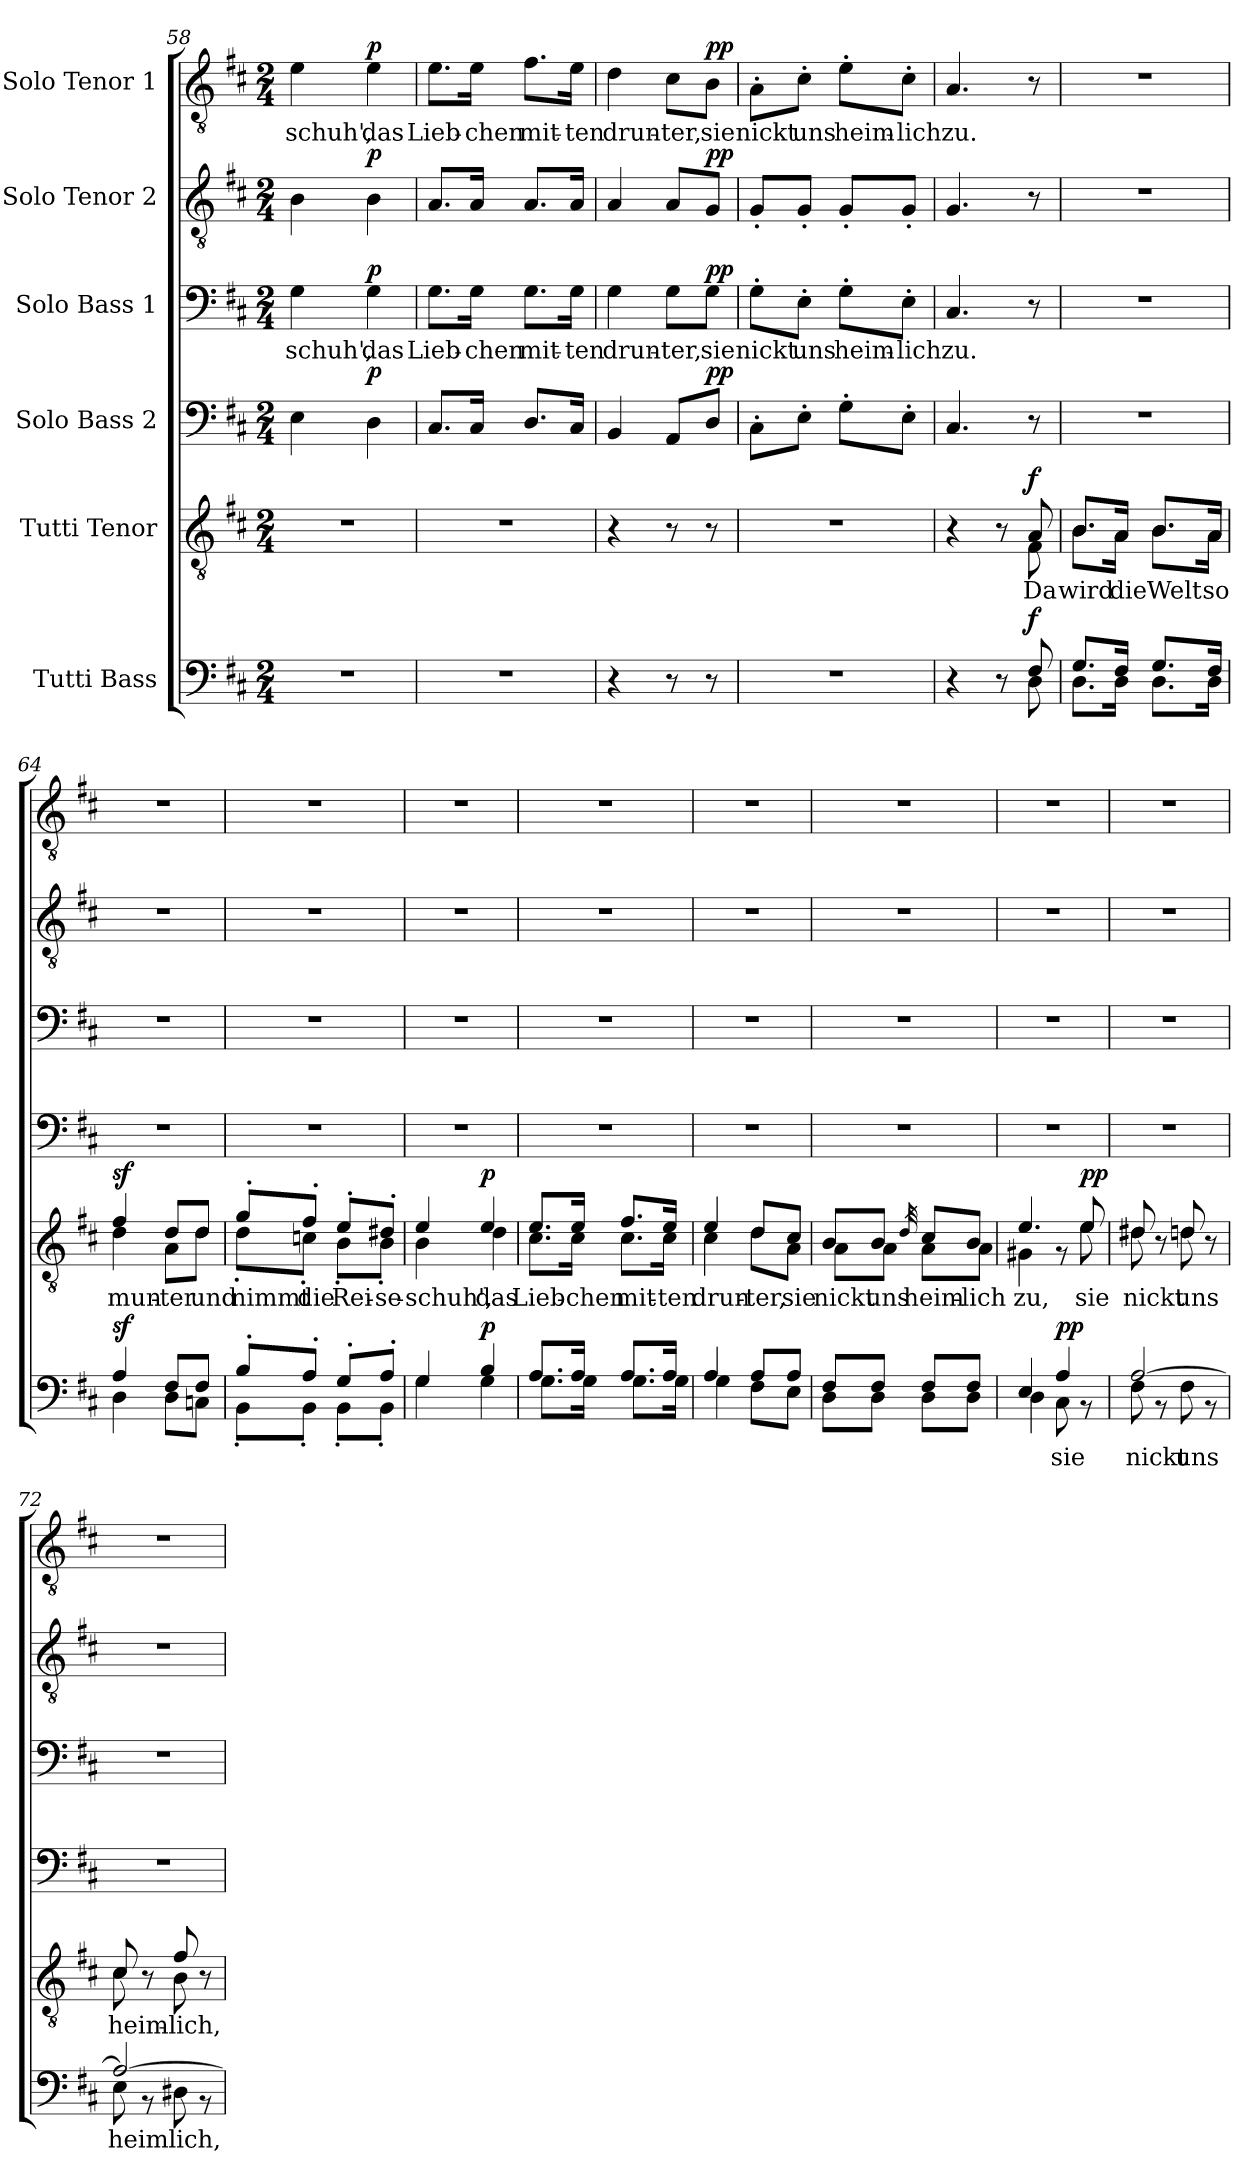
**kern	**text	**dynam	**kern	**text	**dynam	**kern	**dynam	**kern	**text	**dynam	**kern	**dynam	**kern	**text	**dynam
*part6	*part6	*part6	*part5	*part5	*part5	*part4	*part4	*part3	*part3	*part3	*part2	*part2	*part1	*part1	*part1
*staff6	*staff6	*staff6	*staff5	*staff5	*staff5	*staff4	*staff4	*staff3	*staff3	*staff3	*staff2	*staff2	*staff1	*staff1	*staff1
*I"Tutti Bass	*	*	*I"Tutti Tenor	*	*	*I"Solo Bass 2	*	*I"Solo Bass 1	*	*	*I"Solo Tenor 2	*	*I"Solo Tenor 1	*	*
*clefF4	*	*	*clefGv2	*	*	*clefF4	*	*clefF4	*	*	*clefGv2	*	*clefGv2	*	*
*k[f#c#]	*	*	*k[f#c#]	*	*	*k[f#c#]	*	*k[f#c#]	*	*	*k[f#c#]	*	*k[f#c#]	*	*
*M2/4	*	*	*M2/4	*	*	*M2/4	*	*M2/4	*	*	*M2/4	*	*M2/4	*	*
=58	=58	=58	=58	=58	=58	=58	=58	=58	=58	=58	=58	=58	=58	=58	=58
!	!	!	!	!	!	!	!	!	!LO:LY:b	!	!	!	!	!LO:LY:b	!
2r	.	.	2r	.	.	4E\	.	4G\	-schuh',	.	4B\	.	4e\	-schuh',	.
!	!	!	!	!	!	!	!LO:DY:a	!	!LO:LY:b	!LO:DY:a	!	!LO:DY:a	!	!LO:LY:b	!LO:DY:a
.	.	.	.	.	.	4D\	p	4G\	das	p	4B\	p	4e\	das	p
=59	=59	=59	=59	=59	=59	=59	=59	=59	=59	=59	=59	=59	=59	=59	=59
!	!	!	!	!	!	!	!	!	!LO:LY:b	!	!	!	!	!LO:LY:b	!
2r	.	.	2r	.	.	8.C#/L	.	8.G\L	Lieb-	.	8.A/L	.	8.e\L	Lieb-	.
!	!	!	!	!	!	!	!	!	!LO:LY:b	!	!	!	!	!LO:LY:b	!
.	.	.	.	.	.	16C#/Jk	.	16G\Jk	-chen	.	16A/Jk	.	16e\Jk	-chen	.
!	!	!	!	!	!	!	!	!	!LO:LY:b	!	!	!	!	!LO:LY:b	!
.	.	.	.	.	.	8.D/L	.	8.G\L	mit-	.	8.A/L	.	8.f#\L	mit-	.
!	!	!	!	!	!	!	!	!	!LO:LY:b	!	!	!	!	!LO:LY:b	!
.	.	.	.	.	.	16C#/Jk	.	16G\Jk	-ten	.	16A/Jk	.	16e\Jk	-ten	.
=60	=60	=60	=60	=60	=60	=60	=60	=60	=60	=60	=60	=60	=60	=60	=60
!	!	!	!	!	!	!	!	!	!LO:LY:b	!	!	!	!	!LO:LY:b	!
4r	.	.	4r	.	.	4BB/	.	4G\	drun-	.	4A/	.	4d\	drun-	.
!	!	!	!	!	!	!	!	!	!LO:LY:b	!	!	!	!	!LO:LY:b	!
8r	.	.	8r	.	.	8AA/L	.	8G\L	-ter,	.	8A/L	.	8c#\L	-ter,	.
!	!	!	!	!	!	!	!LO:DY:a	!	!LO:LY:b	!LO:DY:a	!	!LO:DY:a	!	!LO:LY:b	!LO:DY:a
8r	.	.	8r	.	.	8D/J	pp	8G\J	sie	pp	8G/J	pp	8B\J	sie	pp
!!LO:LB:g=z
=61	=61	=61	=61	=61	=61	=61	=61	=61	=61	=61	=61	=61	=61	=61	=61
!	!	!	!	!	!	!	!	!	!LO:LY:b	!	!	!	!	!LO:LY:b	!
2r	.	.	2r	.	.	8C#'\L	.	8G'\L	nickt	.	8G'/L	.	8A'\L	nickt	.
!	!	!	!	!	!	!	!	!	!LO:LY:b	!	!	!	!	!LO:LY:b	!
.	.	.	.	.	.	8E'\J	.	8E'\J	uns	.	8G'/J	.	8c#'\J	uns	.
!	!	!	!	!	!	!	!	!	!LO:LY:b	!	!	!	!	!LO:LY:b	!
.	.	.	.	.	.	8G'\L	.	8G'\L	heim-	.	8G'/L	.	8e'\L	heim-	.
!	!	!	!	!	!	!	!	!	!LO:LY:b	!	!	!	!	!LO:LY:b	!
.	.	.	.	.	.	8E'\J	.	8E'\J	-lich	.	8G'/J	.	8c#'\J	-lich	.
=62	=62	=62	=62	=62	=62	=62	=62	=62	=62	=62	=62	=62	=62	=62	=62
*^	*	*	*^	*	*	*	*	*	*	*	*	*	*	*	*
!	!	!	!	!	!	!	!	!	!	!	!LO:LY:b	!	!	!	!	!LO:LY:b	!
4r	4ryy	.	.	4r	4ryy	.	.	4.C#/	.	4.C#/	zu.	.	4.G/	.	4.A/	zu.	.
8r	8ryy	.	.	8r	8ryy	.	.	.	.	.	.	.	.	.	.	.	.
!	!	!	!LO:DY:a	!	!	!LO:LY:b	!LO:DY:a	!	!	!	!	!	!	!	!	!	!
8F#/	8D\	.	f	8A/	8F#\	Da	f	8r	.	8r	.	.	8r	.	8r	.	.
=63	=63	=63	=63	=63	=63	=63	=63	=63	=63	=63	=63	=63	=63	=63	=63	=63	=63
!	!	!	!	!	!	!LO:LY:b	!	!	!	!	!	!	!	!	!	!	!
8.G/L	8.D\L	.	.	8.B/L	8.B\L	wird	.	2r	.	2r	.	.	2r	.	2r	.	.
!	!	!	!	!	!	!LO:LY:b	!	!	!	!	!	!	!	!	!	!	!
16F#/Jk	16D\Jk	.	.	16A/Jk	16A\Jk	die	.	.	.	.	.	.	.	.	.	.	.
!	!	!	!	!	!	!LO:LY:b	!	!	!	!	!	!	!	!	!	!	!
8.G/L	8.D\L	.	.	8.B/L	8.B\L	Welt	.	.	.	.	.	.	.	.	.	.	.
!	!	!	!	!	!	!LO:LY:b	!	!	!	!	!	!	!	!	!	!	!
16F#/Jk	16D\Jk	.	.	16A/Jk	16A\Jk	so	.	.	.	.	.	.	.	.	.	.	.
=64	=64	=64	=64	=64	=64	=64	=64	=64	=64	=64	=64	=64	=64	=64	=64	=64	=64
!	!	!	!LO:DY:a	!	!	!LO:LY:b	!LO:DY:a	!	!	!	!	!	!	!	!	!	!
4A/	4D\	.	sf	4f#/	4d\	mun-	sf	2r	.	2r	.	.	2r	.	2r	.	.
!	!	!	!	!	!	!LO:LY:b	!	!	!	!	!	!	!	!	!	!	!
8F#/L	8D\L	.	.	8d/L	8A\L	-ter	.	.	.	.	.	.	.	.	.	.	.
!	!	!	!	!	!	!LO:LY:b	!	!	!	!	!	!	!	!	!	!	!
8F#/J	8Cn\J	.	.	8d/J	8d\J	und	.	.	.	.	.	.	.	.	.	.	.
=65	=65	=65	=65	=65	=65	=65	=65	=65	=65	=65	=65	=65	=65	=65	=65	=65	=65
!	!	!	!	!	!	!LO:LY:b	!	!	!	!	!	!	!	!	!	!	!
8B'/L	8BB'\L	.	.	8g'/L	8d'\L	nimmt	.	2r	.	2r	.	.	2r	.	2r	.	.
!	!	!	!	!	!	!LO:LY:b	!	!	!	!	!	!	!	!	!	!	!
8A'/J	8BB'\J	.	.	8f#'/J	8cn'\J	die	.	.	.	.	.	.	.	.	.	.	.
!	!	!	!	!	!	!LO:LY:b	!	!	!	!	!	!	!	!	!	!	!
8G'/L	8BB'\L	.	.	8e'/L	8B'\L	Rei-	.	.	.	.	.	.	.	.	.	.	.
!	!	!	!	!	!	!LO:LY:b	!	!	!	!	!	!	!	!	!	!	!
8A'/J	8BB'\J	.	.	8d#X'/J	8B'\J	-se-	.	.	.	.	.	.	.	.	.	.	.
=66	=66	=66	=66	=66	=66	=66	=66	=66	=66	=66	=66	=66	=66	=66	=66	=66	=66
!	!	!	!	!	!	!LO:LY:b	!	!	!	!	!	!	!	!	!	!	!
4G/	4G\	.	.	4e/	4B\	-schuh',	.	2r	.	2r	.	.	2r	.	2r	.	.
!	!	!	!LO:DY:a	!	!	!LO:LY:b	!LO:DY:a	!	!	!	!	!	!	!	!	!	!
4B/	4G\	.	p	4e/	4d\	das	p	.	.	.	.	.	.	.	.	.	.
=67	=67	=67	=67	=67	=67	=67	=67	=67	=67	=67	=67	=67	=67	=67	=67	=67	=67
!	!	!	!	!	!	!LO:LY:b	!	!	!	!	!	!	!	!	!	!	!
8.A/L	8.G\L	.	.	8.e/L	8.c#\L	Lieb-	.	2r	.	2r	.	.	2r	.	2r	.	.
!	!	!	!	!	!	!LO:LY:b	!	!	!	!	!	!	!	!	!	!	!
16A/Jk	16G\Jk	.	.	16e/Jk	16c#\Jk	-chen	.	.	.	.	.	.	.	.	.	.	.
!	!	!	!	!	!	!LO:LY:b	!	!	!	!	!	!	!	!	!	!	!
8.A/L	8.G\L	.	.	8.f#/L	8.c#\L	mit-	.	.	.	.	.	.	.	.	.	.	.
!	!	!	!	!	!	!LO:LY:b	!	!	!	!	!	!	!	!	!	!	!
16A/Jk	16G\Jk	.	.	16e/Jk	16c#\Jk	-ten	.	.	.	.	.	.	.	.	.	.	.
!!LO:PB:g=z
=68	=68	=68	=68	=68	=68	=68	=68	=68	=68	=68	=68	=68	=68	=68	=68	=68	=68
!	!	!	!	!	!	!LO:LY:b	!	!	!	!	!	!	!	!	!	!	!
4A/	4G\	.	.	4e/	4c#\	drun-	.	2r	.	2r	.	.	2r	.	2r	.	.
!	!	!	!	!	!	!LO:LY:b	!	!	!	!	!	!	!	!	!	!	!
8A/L	8F#\L	.	.	8d/L	8d\L	-ter,	.	.	.	.	.	.	.	.	.	.	.
!	!	!	!	!	!	!LO:LY:b	!	!	!	!	!	!	!	!	!	!	!
8A/J	8E\J	.	.	8c#/J	8A\J	sie	.	.	.	.	.	.	.	.	.	.	.
=69	=69	=69	=69	=69	=69	=69	=69	=69	=69	=69	=69	=69	=69	=69	=69	=69	=69
!	!	!	!	!	!	!LO:LY:b	!	!	!	!	!	!	!	!	!	!	!
8F#/L	8D\L	.	.	8B/L	8A\L	nickt	.	2r	.	2r	.	.	2r	.	2r	.	.
!	!	!	!	!	!	!LO:LY:b	!	!	!	!	!	!	!	!	!	!	!
8F#/J	8D\J	.	.	8B/J	8A\J	uns	.	.	.	.	.	.	.	.	.	.	.
.	.	.	.	32qd/	.	.	.	.	.	.	.	.	.	.	.	.	.
!	!	!	!	!	!	!LO:LY:b	!	!	!	!	!	!	!	!	!	!	!
8F#/L	8D\L	.	.	8c#/L	8A\L	heim-	.	.	.	.	.	.	.	.	.	.	.
!	!	!	!	!	!	!LO:LY:b	!	!	!	!	!	!	!	!	!	!	!
8F#/J	8D\J	.	.	8B/J	8A\J	-lich	.	.	.	.	.	.	.	.	.	.	.
=70	=70	=70	=70	=70	=70	=70	=70	=70	=70	=70	=70	=70	=70	=70	=70	=70	=70
!	!	!	!	!	!	!LO:LY:b	!	!	!	!	!	!	!	!	!	!	!
4E/	4D\	.	.	4.e/	4G#X\	zu,	.	2r	.	2r	.	.	2r	.	2r	.	.
!	!	!LO:LY:b	!LO:DY:a	!	!	!	!	!	!	!	!	!	!	!	!	!	!
4A/	8C#\	sie	pp	.	8r	.	.	.	.	.	.	.	.	.	.	.	.
!	!	!	!	!	!	!LO:LY:b	!LO:DY:a	!	!	!	!	!	!	!	!	!	!
.	8r	.	.	8e/	8e\	sie	pp	.	.	.	.	.	.	.	.	.	.
=71	=71	=71	=71	=71	=71	=71	=71	=71	=71	=71	=71	=71	=71	=71	=71	=71	=71
!	!	!LO:LY:b	!	!	!	!LO:LY:b	!	!	!	!	!	!	!	!	!	!	!
[2A/	8F#\	nickt	.	8d#X/	8d#\	nickt	.	2r	.	2r	.	.	2r	.	2r	.	.
.	8r	.	.	8r	8ryy	.	.	.	.	.	.	.	.	.	.	.	.
!	!	!LO:LY:b	!	!	!	!LO:LY:b	!	!	!	!	!	!	!	!	!	!	!
.	8F#\	uns	.	8dn/	8d\	uns	.	.	.	.	.	.	.	.	.	.	.
.	8r	.	.	8r	8ryy	.	.	.	.	.	.	.	.	.	.	.	.
=72	=72	=72	=72	=72	=72	=72	=72	=72	=72	=72	=72	=72	=72	=72	=72	=72	=72
!	!	!LO:LY:b	!	!	!	!LO:LY:b	!	!	!	!	!	!	!	!	!	!	!
2A/_	8E\	heim-	.	8c#/	8c#\	heim-	.	2r	.	2r	.	.	2r	.	2r	.	.
.	8r	.	.	8r	8ryy	.	.	.	.	.	.	.	.	.	.	.	.
!	!	!LO:LY:b	!	!	!	!LO:LY:b	!	!	!	!	!	!	!	!	!	!	!
.	8D#X\	-lich,	.	8f#/	8B\	-lich,	.	.	.	.	.	.	.	.	.	.	.
.	8r	.	.	8r	8ryy	.	.	.	.	.	.	.	.	.	.	.	.
*v	*v	*	*	*	*	*	*	*	*	*	*	*	*	*	*	*	*
*	*	*	*v	*v	*	*	*	*	*	*	*	*	*	*	*	*
=	=	=	=	=	=	=	=	=	=	=	=	=	=	=	=
*-	*-	*-	*-	*-	*-	*-	*-	*-	*-	*-	*-	*-	*-	*-	*-
